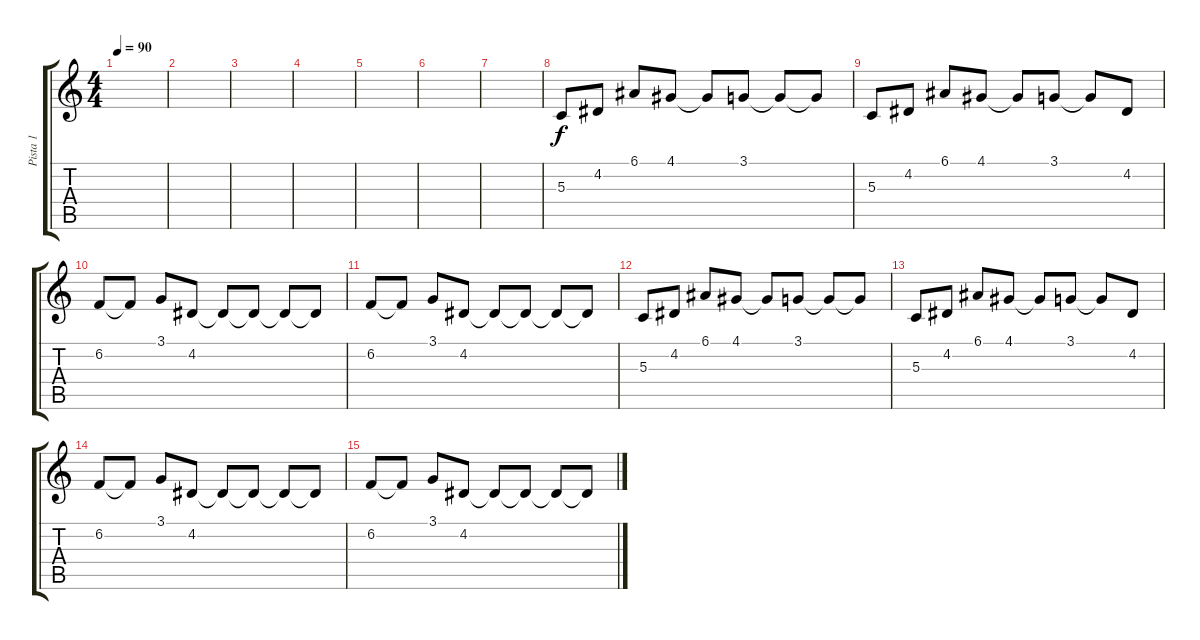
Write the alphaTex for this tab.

\track ("Pista 1" "Pista 1") {instrument electricgrandpiano}
\staff {score tabs}
\tuning (E4 B3 G3 D3 A2 E2) {hide}
\ts (4 4)
\tempo 90
\clef g2
\ks c
|
|
|
|
|
|
|
5.3.8 4.2.8 6.1.8 4.1.8 4.1{t}.8 3.1.8 3.1{t}.8 3.1{t}.8 |
5.3.8 4.2.8 6.1.8 4.1.8 4.1{t}.8 3.1.8 3.1{t}.8 4.2.8 |
6.2.8 6.2{t}.8 3.1.8 4.2.8 4.2{t}.8 4.2{t}.8 4.2{t}.8 4.2{t}.8 |
6.2.8 6.2{t}.8 3.1.8 4.2.8 4.2{t}.8 4.2{t}.8 4.2{t}.8 4.2{t}.8 |
5.3.8 4.2.8 6.1.8 4.1.8 4.1{t}.8 3.1.8 3.1{t}.8 3.1{t}.8 |
5.3.8 4.2.8 6.1.8 4.1.8 4.1{t}.8 3.1.8 3.1{t}.8 4.2.8 |
6.2.8 6.2{t}.8 3.1.8 4.2.8 4.2{t}.8 4.2{t}.8 4.2{t}.8 4.2{t}.8 |
6.2.8 6.2{t}.8 3.1.8 4.2.8 4.2{t}.8 4.2{t}.8 4.2{t}.8 4.2{t}.8
